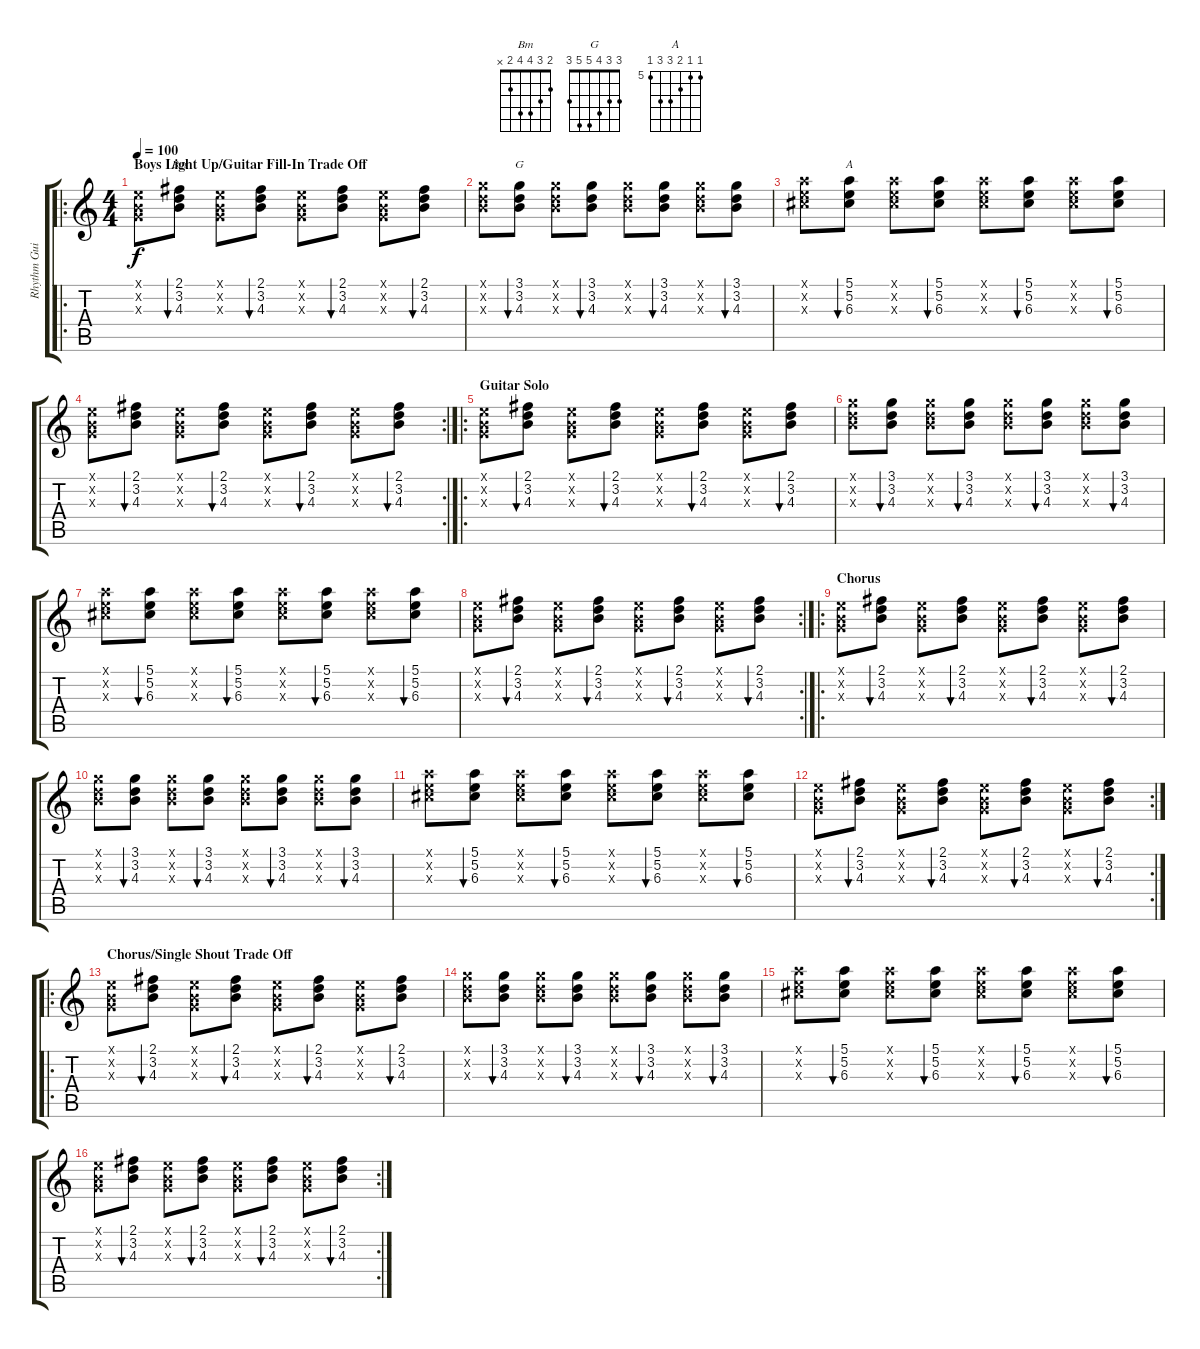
\track ("Rhythm Guitar" "Rhythm Gui") {instrument electricguitarclean}
\staff {score tabs}
\tuning (E4 B3 G3 D3 A2 E2) {hide}
\chord ("Bm" 2 3 4 4 2 x)
\chord ("G" 3 3 4 5 5 3)
\chord ("A" 5 5 6 7 7 5) {firstfret 5}
\ro
\ts (4 4)
\section ("" "Boys Light Up/Guitar Fill-In Trade Off")
\tempo 100
\clef g2
\ks c
(0.1{x} 0.2{x} 0.3{x}).8{dy f} (2.1 3.2 4.3).8{bu 60 ch "Bm"} (0.1{x} 0.2{x} 0.3{x}).8 (2.1 3.2 4.3).8{bu 60} (0.1{x} 0.2{x} 0.3{x}).8 (2.1 3.2 4.3).8{bu 60} (0.1{x} 0.2{x} 0.3{x}).8 (2.1 3.2 4.3).8{bu 60} |
(3.1{x} 3.2{x} 4.3{x}).8 (3.1 3.2 4.3).8{bu 60 ch "G"} (3.1{x} 3.2{x} 4.3{x}).8 (3.1 3.2 4.3).8{bu 60} (3.1{x} 3.2{x} 4.3{x}).8 (3.1 3.2 4.3).8{bu 60} (3.1{x} 3.2{x} 4.3{x}).8 (3.1 3.2 4.3).8{bu 60} |
(5.1{x} 5.2{x} 6.3{x}).8 (5.1 5.2 6.3).8{bu 60 ch "A"} (5.1{x} 5.2{x} 6.3{x}).8 (5.1 5.2 6.3).8{bu 60} (5.1{x} 5.2{x} 6.3{x}).8 (5.1 5.2 6.3).8{bu 60} (5.1{x} 5.2{x} 6.3{x}).8 (5.1 5.2 6.3).8{bu 60} |
\rc 2
(0.1{x} 0.2{x} 0.3{x}).8 (2.1 3.2 4.3).8{bu 60} (0.1{x} 0.2{x} 0.3{x}).8 (2.1 3.2 4.3).8{bu 60} (0.1{x} 0.2{x} 0.3{x}).8 (2.1 3.2 4.3).8{bu 60} (0.1{x} 0.2{x} 0.3{x}).8 (2.1 3.2 4.3).8{bu 60} |
\ro
\section ("" "Guitar Solo")
(0.1{x} 0.2{x} 0.3{x}).8 (2.1 3.2 4.3).8{bu 60} (0.1{x} 0.2{x} 0.3{x}).8 (2.1 3.2 4.3).8{bu 60} (0.1{x} 0.2{x} 0.3{x}).8 (2.1 3.2 4.3).8{bu 60} (0.1{x} 0.2{x} 0.3{x}).8 (2.1 3.2 4.3).8{bu 60} |
(3.1{x} 3.2{x} 4.3{x}).8 (3.1 3.2 4.3).8{bu 60} (3.1{x} 3.2{x} 4.3{x}).8 (3.1 3.2 4.3).8{bu 60} (3.1{x} 3.2{x} 4.3{x}).8 (3.1 3.2 4.3).8{bu 60} (3.1{x} 3.2{x} 4.3{x}).8 (3.1 3.2 4.3).8{bu 60} |
(5.1{x} 5.2{x} 6.3{x}).8 (5.1 5.2 6.3).8{bu 60} (5.1{x} 5.2{x} 6.3{x}).8 (5.1 5.2 6.3).8{bu 60} (5.1{x} 5.2{x} 6.3{x}).8 (5.1 5.2 6.3).8{bu 60} (5.1{x} 5.2{x} 6.3{x}).8 (5.1 5.2 6.3).8{bu 60} |
\rc 2
(0.1{x} 0.2{x} 0.3{x}).8 (2.1 3.2 4.3).8{bu 60} (0.1{x} 0.2{x} 0.3{x}).8 (2.1 3.2 4.3).8{bu 60} (0.1{x} 0.2{x} 0.3{x}).8 (2.1 3.2 4.3).8{bu 60} (0.1{x} 0.2{x} 0.3{x}).8 (2.1 3.2 4.3).8{bu 60} |
\ro
\section ("" "Chorus")
(0.1{x} 0.2{x} 0.3{x}).8 (2.1 3.2 4.3).8{bu 60} (0.1{x} 0.2{x} 0.3{x}).8 (2.1 3.2 4.3).8{bu 60} (0.1{x} 0.2{x} 0.3{x}).8 (2.1 3.2 4.3).8{bu 60} (0.1{x} 0.2{x} 0.3{x}).8 (2.1 3.2 4.3).8{bu 60} |
(3.1{x} 3.2{x} 4.3{x}).8 (3.1 3.2 4.3).8{bu 60} (3.1{x} 3.2{x} 4.3{x}).8 (3.1 3.2 4.3).8{bu 60} (3.1{x} 3.2{x} 4.3{x}).8 (3.1 3.2 4.3).8{bu 60} (3.1{x} 3.2{x} 4.3{x}).8 (3.1 3.2 4.3).8{bu 60} |
(5.1{x} 5.2{x} 6.3{x}).8 (5.1 5.2 6.3).8{bu 60} (5.1{x} 5.2{x} 6.3{x}).8 (5.1 5.2 6.3).8{bu 60} (5.1{x} 5.2{x} 6.3{x}).8 (5.1 5.2 6.3).8{bu 60} (5.1{x} 5.2{x} 6.3{x}).8 (5.1 5.2 6.3).8{bu 60} |
\rc 2
(0.1{x} 0.2{x} 0.3{x}).8 (2.1 3.2 4.3).8{bu 60} (0.1{x} 0.2{x} 0.3{x}).8 (2.1 3.2 4.3).8{bu 60} (0.1{x} 0.2{x} 0.3{x}).8 (2.1 3.2 4.3).8{bu 60} (0.1{x} 0.2{x} 0.3{x}).8 (2.1 3.2 4.3).8{bu 60} |
\ro
\section ("" "Chorus/Single Shout Trade Off")
(0.1{x} 0.2{x} 0.3{x}).8 (2.1 3.2 4.3).8{bu 60} (0.1{x} 0.2{x} 0.3{x}).8 (2.1 3.2 4.3).8{bu 60} (0.1{x} 0.2{x} 0.3{x}).8 (2.1 3.2 4.3).8{bu 60} (0.1{x} 0.2{x} 0.3{x}).8 (2.1 3.2 4.3).8{bu 60} |
(3.1{x} 3.2{x} 4.3{x}).8 (3.1 3.2 4.3).8{bu 60} (3.1{x} 3.2{x} 4.3{x}).8 (3.1 3.2 4.3).8{bu 60} (3.1{x} 3.2{x} 4.3{x}).8 (3.1 3.2 4.3).8{bu 60} (3.1{x} 3.2{x} 4.3{x}).8 (3.1 3.2 4.3).8{bu 60} |
(5.1{x} 5.2{x} 6.3{x}).8 (5.1 5.2 6.3).8{bu 60} (5.1{x} 5.2{x} 6.3{x}).8 (5.1 5.2 6.3).8{bu 60} (5.1{x} 5.2{x} 6.3{x}).8 (5.1 5.2 6.3).8{bu 60} (5.1{x} 5.2{x} 6.3{x}).8 (5.1 5.2 6.3).8{bu 60} |
\rc 2
(0.1{x} 0.2{x} 0.3{x}).8 (2.1 3.2 4.3).8{bu 60} (0.1{x} 0.2{x} 0.3{x}).8 (2.1 3.2 4.3).8{bu 60} (0.1{x} 0.2{x} 0.3{x}).8 (2.1 3.2 4.3).8{bu 60} (0.1{x} 0.2{x} 0.3{x}).8 (2.1 3.2 4.3).8{bu 60}
